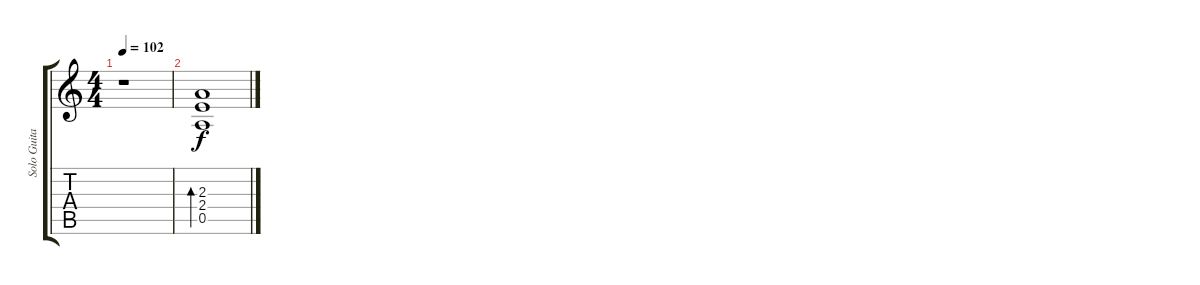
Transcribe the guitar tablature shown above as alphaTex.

\track ("Solo Guitar (acoustic)" "Solo Guita") {instrument acousticguitarsteel}
\staff {score tabs}
\tuning (E4 B3 G3 D3 A2 E2) {hide}
\ts (4 4)
\tempo 102
\clef g2
\ks c
r.1{dy f} |
(2.3 2.4 0.5).1{bd 60}
